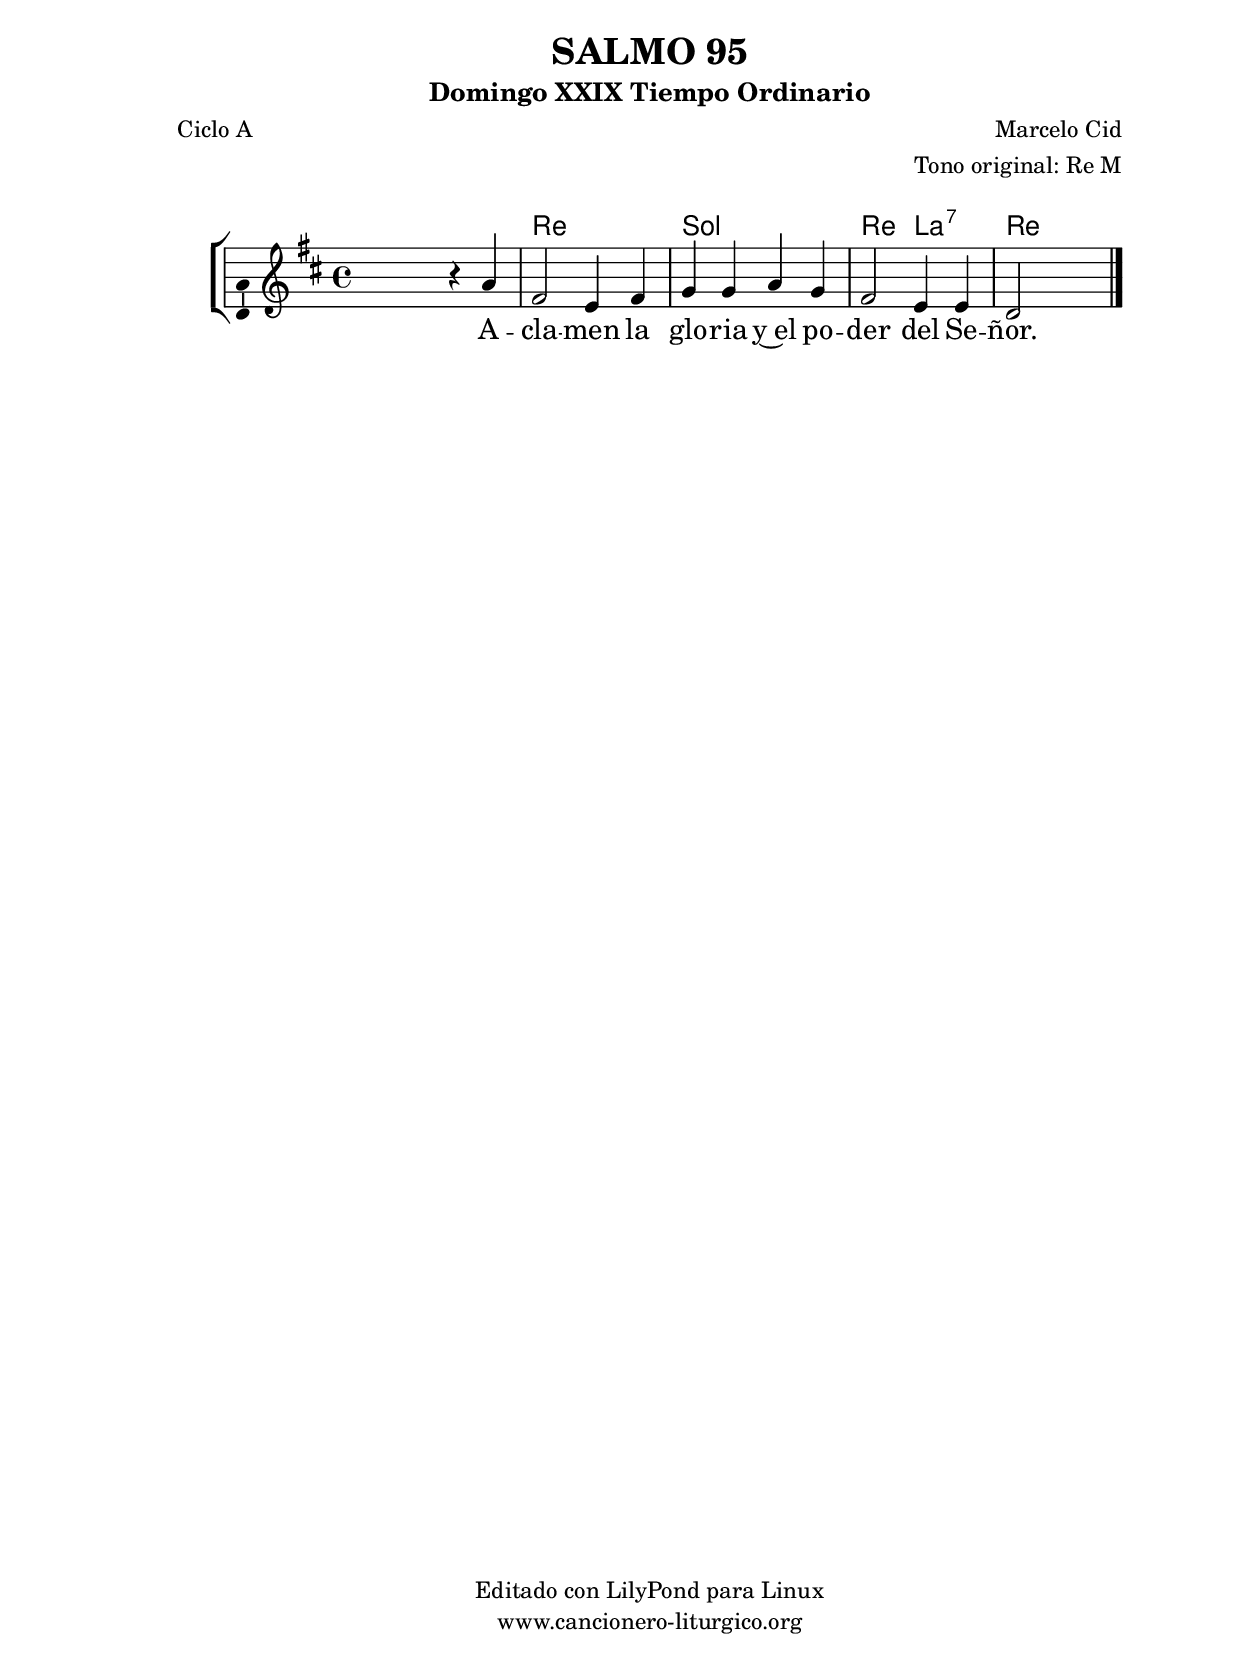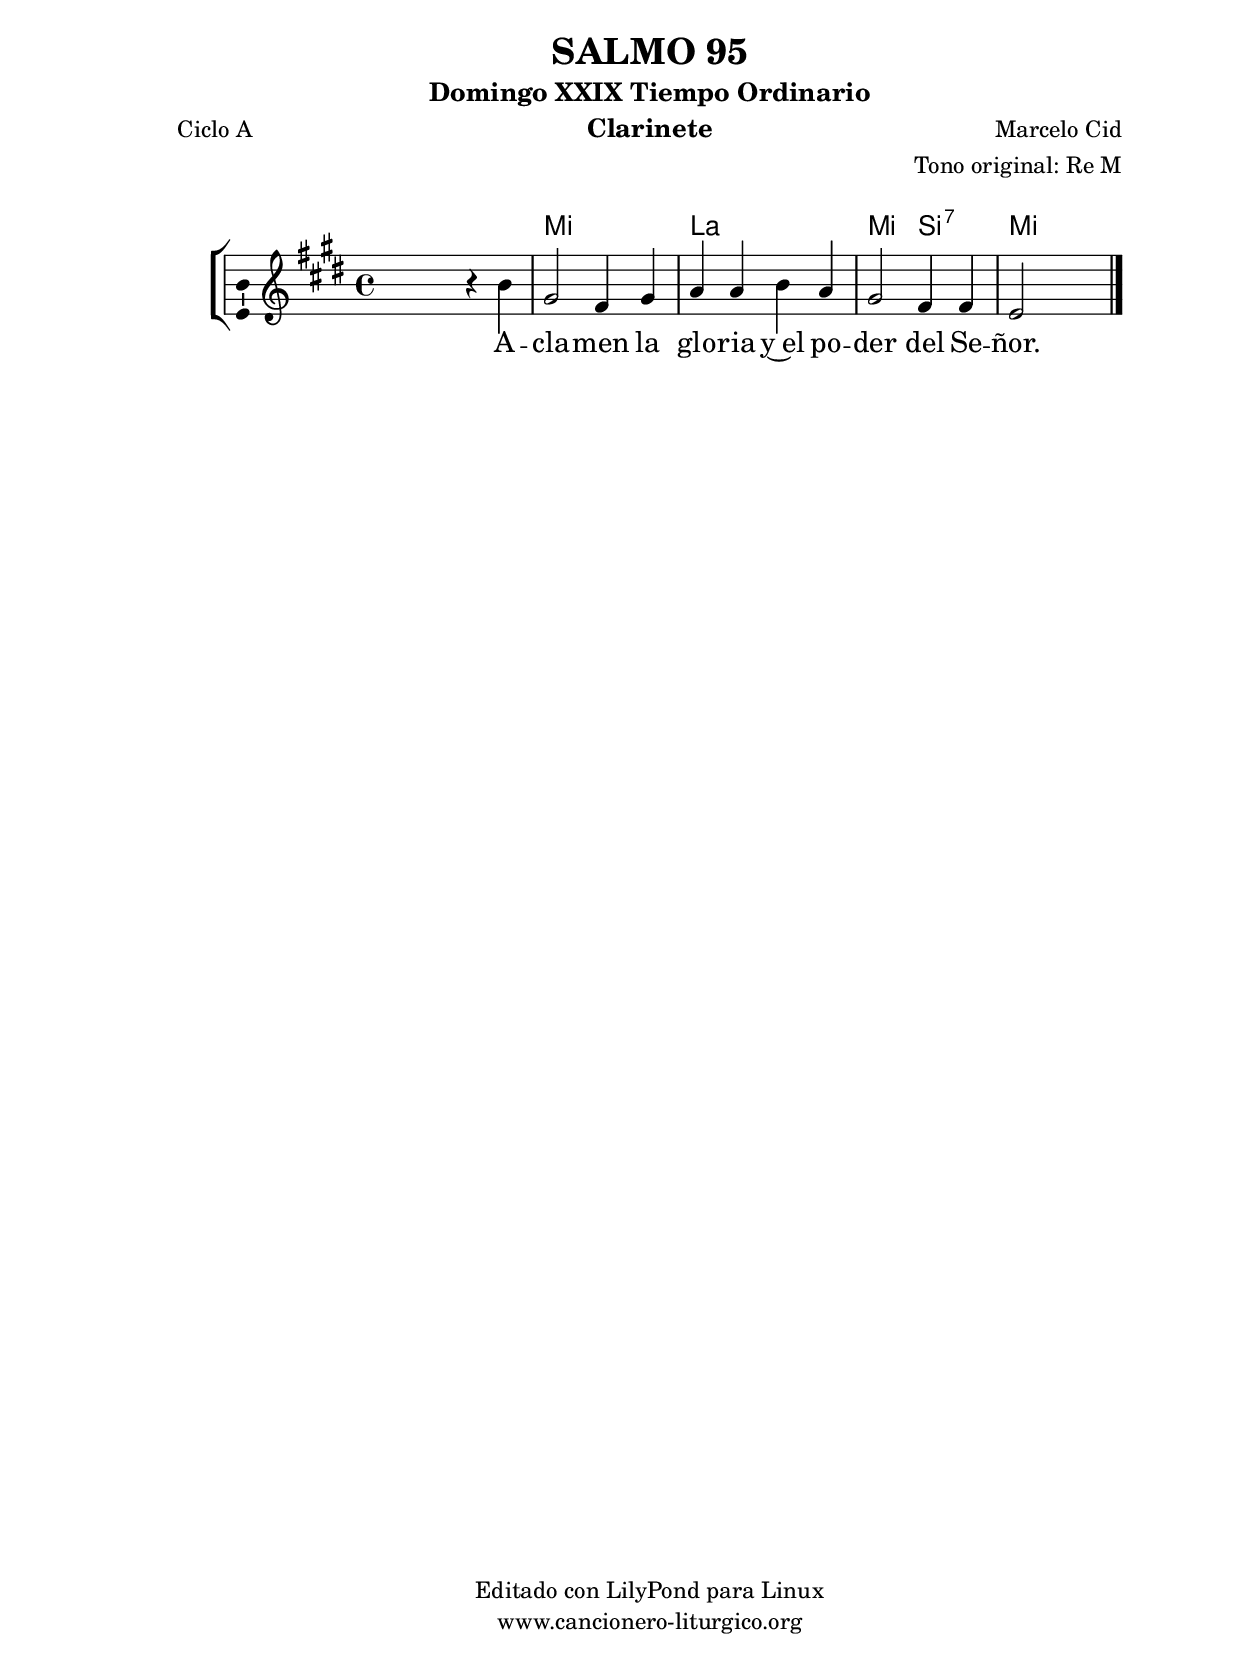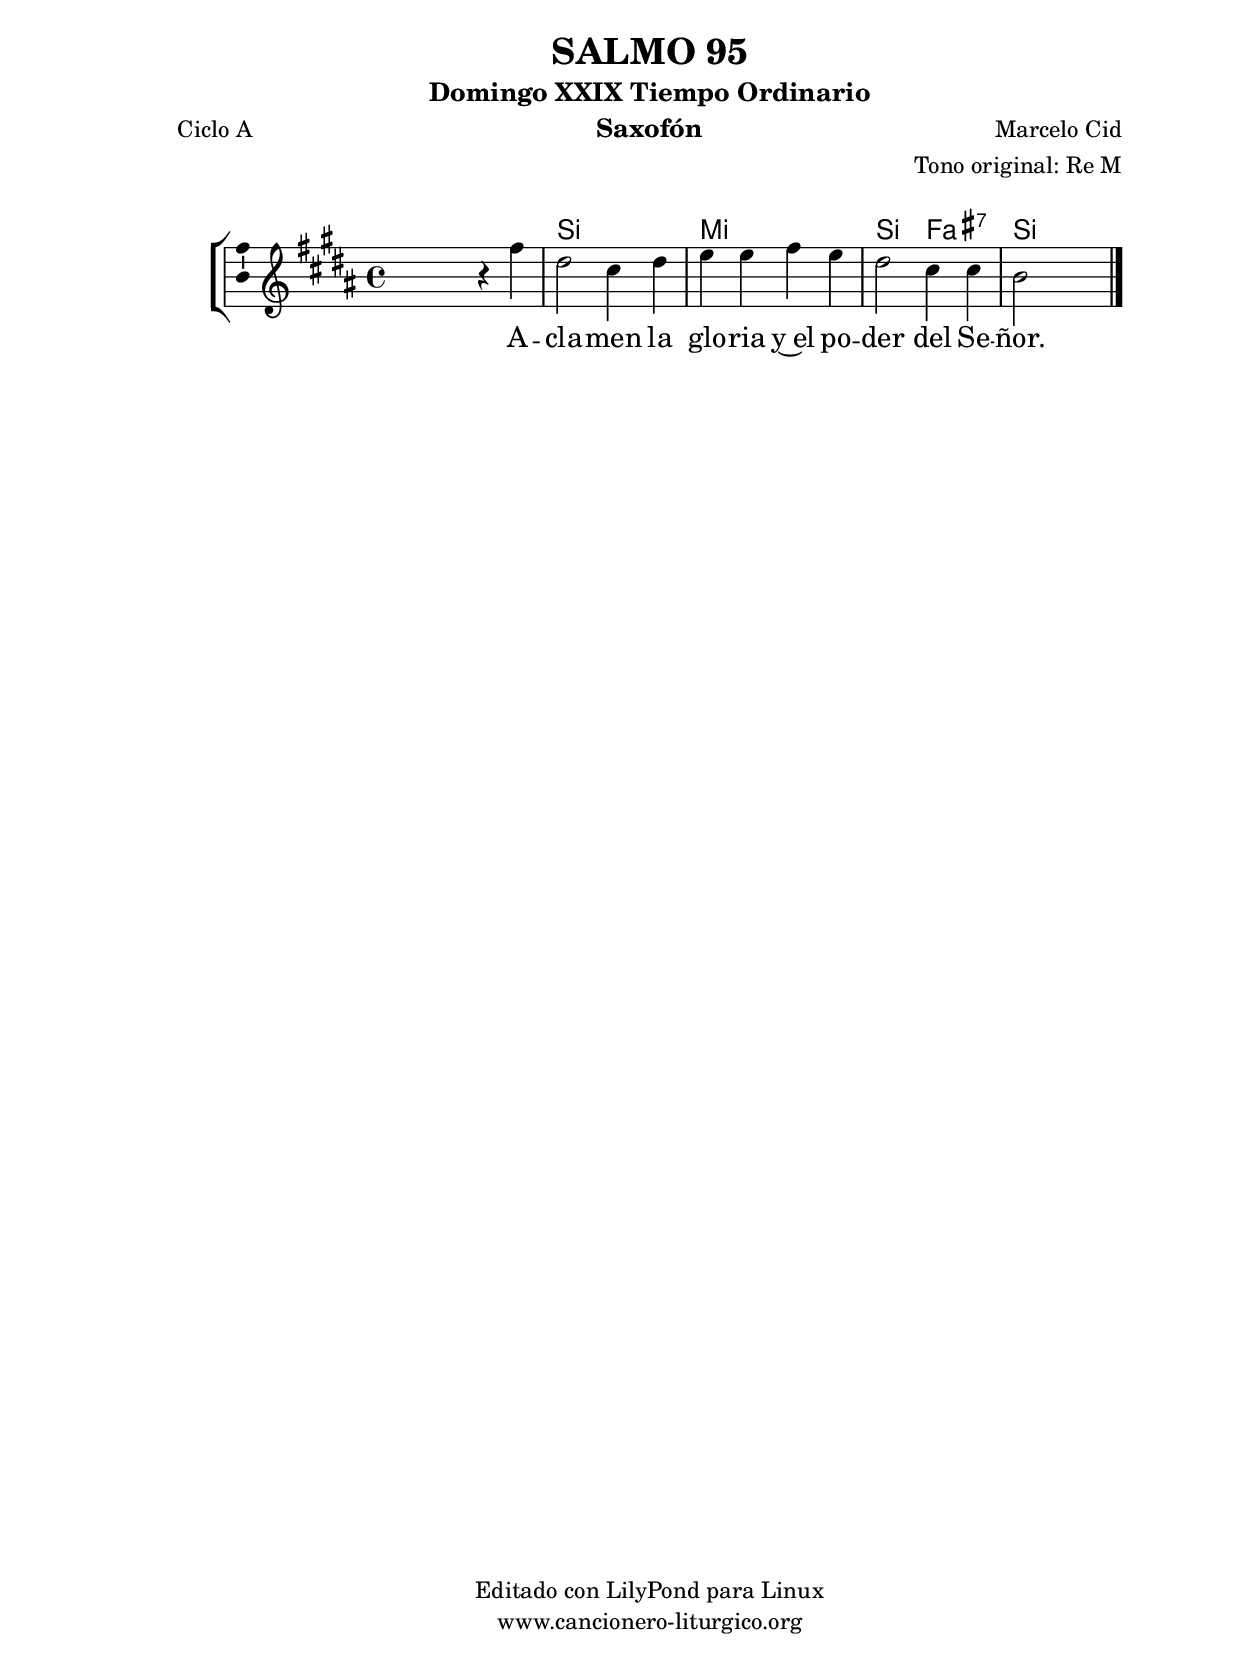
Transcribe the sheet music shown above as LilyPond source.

%
%para convertir .midi en .wav:
%timidity filename.midi -Ow -o finename.wav
%
%
%Para convertir de .wav a .mp3:
%lame -h -m j filename.wav
%
%
%para escuchar el midi:
%timidity nombrefichero.midi
%


%versión de lilypond para la que se ha escrito esta partitura:
\version "2.16.0"

	%Tamaño papel
	#(set-default-paper-size "a4")
	%Tamaño partitura
	#(set-global-staff-size 20)
	%No responde al pulsar sobre una nota
	#(ly:set-option 'point-and-click #f)

%parámetros del encabezamiento:
\header {
	title = "SALMO 95"
	subtitle = "Domingo XXIX Tiempo Ordinario"
	composer = "Marcelo Cid"
	poet = "Ciclo A"
	meter = ""
	arranger = "Tono original: Re M"
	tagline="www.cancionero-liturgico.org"
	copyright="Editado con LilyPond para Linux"
	}

%parámetros asociados al papel:
\paper  {
	oddHeaderMarkup = \markup {\fill-line { \on-the-fly #not-first-page \fromproperty #'header:title \on-the-fly #not-first-page \fromproperty #'header:composer }}
	evenHeaderMarkup = \markup {\fill-line { \fromproperty #'header:composer \fromproperty #'header:title }}
	#(set-paper-size "a4")
	print-page-number = ##f
	first-page-number = 1
	print-first-page-number = ##f
%	head-separation = 3.0 \cm
	top-margin = 2.0 \cm
	bottom-margin = 0.5\cm
%%%	bottom-margin = -1.0\cm
	left-margin = 3.0 \cm
	line-width = 16.0 \cm 
	indent = 8\mm
	interscoreline = 2.\mm
	between-system-space = 15\mm
%	para que las partituras no llenen la hoja:
	ragged-bottom = ##t
%	idem para la última hoja:
	ragged-last-bottom = ##f
%	para que las partituras llenen el ancho del papel:
	ragged-last = ##f
	after-title-space = 2.5 \cm
%page-count=1
%system-count=8

	%Flexible Vertical Spacing
%	markup-markup-spacing =
%	#'((basic-distance . 15) (minimum-distance . 15) (padding . 3))
	markup-system-spacing =
	#'((basic-distance . 15) (minimum-distance . 15) (padding . 3))
	system-system-spacing =
	#'((basic-distance . 15) (minimum-distance . 15) (padding . 3))
	score-system-spacing =
	#'((basic-distance . 15) (minimum-distance . 15) (padding . 5))
%	top-system-spacing = % header
%	#'((basic-distance . 8) (minimum-distance . 0) (padding . 3))
%	top-markup-spacing =
%	#'((basic-distance . 20) (minimum-distance . 20) (padding . 3))
	last-bottom-spacing = % footer
	#'((basic-distance . 5) (minimum-distance . 5) (padding . 3))
%	score-markup-spacing =
%	#'((basic-distance . 16) (minimum-distance . 13) (padding . 3))

	}


%parámetros que afectan a toda la partitura:
global =  {
	%clave de sol (G):
	\clef G
	%armadura:
%	\transpose ees f
	\key d \major
	\tempo 4=120
	\set Score.tempoHideNote = ##t
	}


acordes = {
	\italianChords
	\chordmode {
%	\transpose ees f
{

s1
d1 g d2 a:7 d1

	}
	}
}

melodia = 
%	\transpose ees f
{
	\relative c''{

\time 4/4

s2 r4 a4
fis2 e4 fis
g4 g a g
fis2 e4 e
d2 s2


	\bar "|."
	}
	}


texto = \lyricmode {
A -- cla -- men la glo -- ria y~el po -- der del Se -- ñor.
	}


acordesStaff = \context ChordNames = acordesStaff <<
	\set chordChanges = ##t
	\acordes
	>>


vozStaff = \context Voice = vozStaff
\with {\consists "Ambitus_engraver"}
<<
%	\set Staff.instrumentName = ""
%	\set Staff.shortInstrumentName = ""
%	\set Staff.midiInstrument = #"clarinet"
%	\set Staff.midiInstrument = #"cello"
%	\set Staff.midiInstrument = #"flute"
	\set Staff.midiInstrument = #"electric guitar (jazz)"
%	\set Staff.midiInstrument = #"english horn"
%	\set Staff.midiInstrument = #"violin"
%	\set Staff.midiInstrument = #"glockenspiel"
	\set Staff.midiMinimumVolume = #0.7
	\set Staff.midiMaximumVolume = #0.9
	\global
	\melodia
	>>


textoStaff = \context Lyrics = textoStaff <<
	\lyricsto vozStaff \texto
	>>

\book {
	\score {
		\context ChoirStaff {
			\override StaffGroup.SystemStartBracket #'collapse-height = #1
			\override Score.SystemStartBar #'collapse-height = #1
			<<
			\acordesStaff
			\vozStaff
			\textoStaff
			>>
			}
		\layout {
	    		\context {
				\Lyrics
				\override LyricText #'font-size = #2
				}
	   		 \context {
				\Score
				%fontSize = #3
				\override StaffSymbol #'staff-space = #(magstep +3)
				%\override Beam #'thickness = #0.55
				%\override SpacingSpanner #'spacing-increment = #1.0
				%\override Slur #'height-limit = #1.5
				}
			}
		}
	\score {
		\unfoldRepeats
		\context ChoirStaff {
			<<
			\acordesStaff
			\vozStaff
			>>
			}
		\midi {
	  		\context {
	  			\Score
				tempoWholesPerMinute = #(ly:make-moment 70 4)
				}
			}
		}
	}

%Partitura para clarinete
#(define output-suffix "C")
\book {
	\header{
		instrument = "Clarinete"
		}
	\score {
		\context ChoirStaff {
			\override StaffGroup.SystemStartBracket #'collapse-height = #1
			\override Score.SystemStartBar #'collapse-height = #1
\transpose c d
			<<
			\acordesStaff
			\vozStaff
			\textoStaff
			>>
			}
		\layout {
	    		\context {
				\Lyrics
				\override LyricText #'font-size = #2
				}
	   		 \context {
				\Score
				%fontSize = #3
				\override StaffSymbol #'staff-space = #(magstep +3)
				%\override Beam #'thickness = #0.55
				%\override SpacingSpanner #'spacing-increment = #1.0
				%\override Slur #'height-limit = #1.5
				}
			}
		}
	}

%Partitura para saxofón
#(define output-suffix "S")
\book {
	\header{
		instrument = "Saxofón"
		}
	\score {
		\context ChoirStaff {
			\override StaffGroup.SystemStartBracket #'collapse-height = #1
			\override Score.SystemStartBar #'collapse-height = #1
\transpose c a
			<<
			\acordesStaff
			\vozStaff
			\textoStaff
			>>
			}
		\layout {
	    		\context {
				\Lyrics
				\override LyricText #'font-size = #2
				}
	   		 \context {
				\Score
				%fontSize = #3
				\override StaffSymbol #'staff-space = #(magstep +3)
				%\override Beam #'thickness = #0.55
				%\override SpacingSpanner #'spacing-increment = #1.0
				%\override Slur #'height-limit = #1.5
				}
			}
		}
	}

